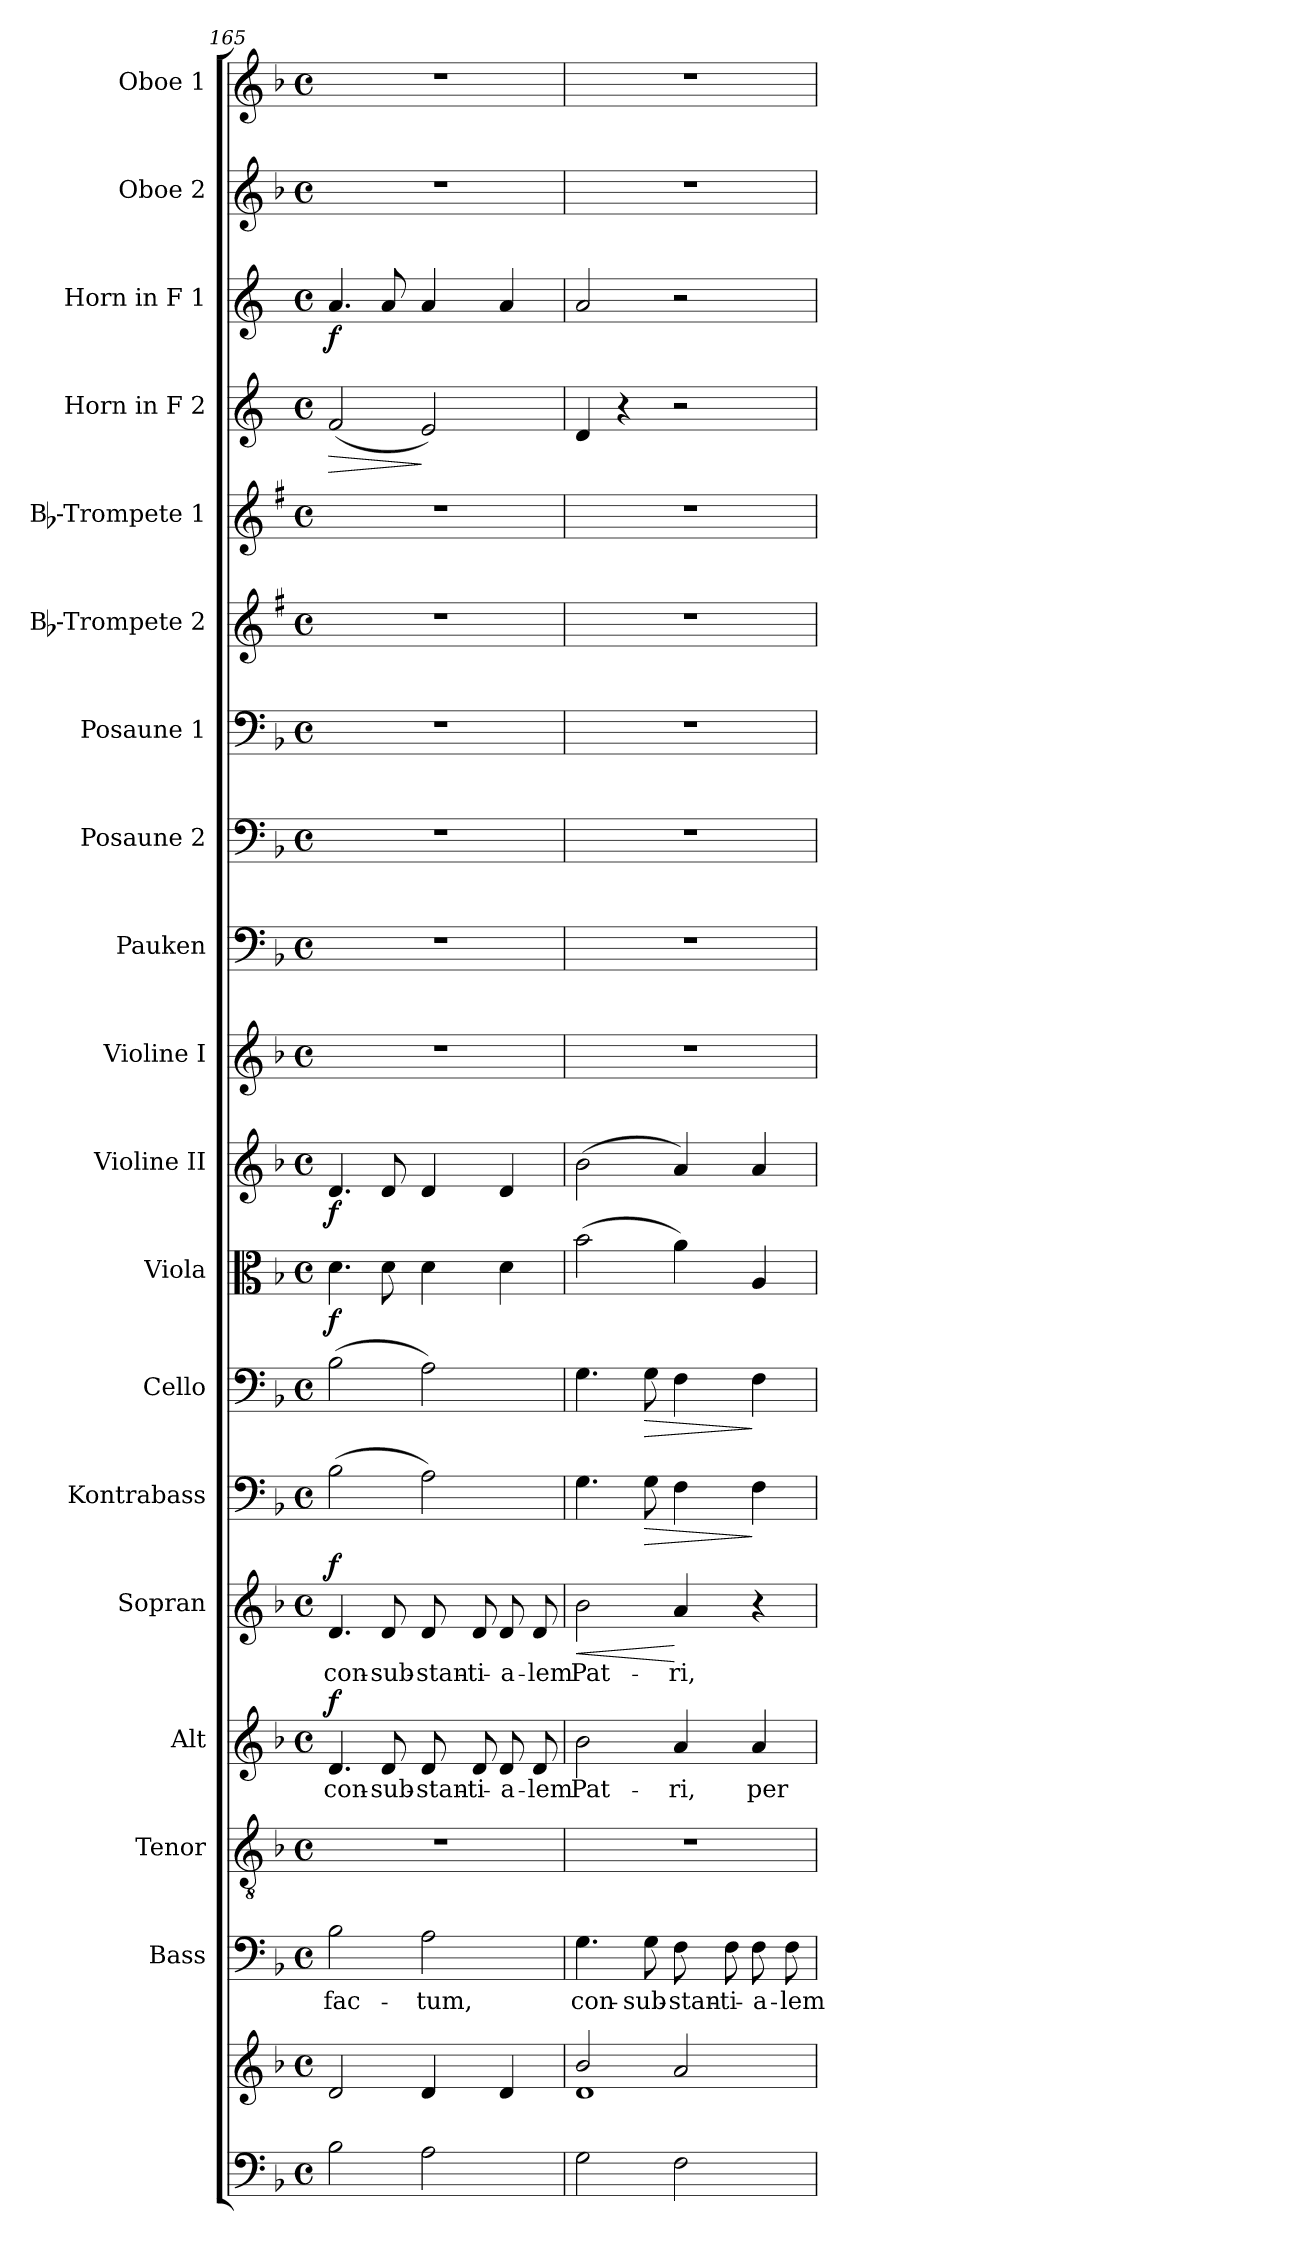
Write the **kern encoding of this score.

**kern	**kern	**kern	**text	**kern	**kern	**text	**dynam	**kern	**text	**dynam	**kern	**dynam	**kern	**dynam	**kern	**dynam	**kern	**dynam	**kern	**kern	**kern	**kern	**kern	**kern	**kern	**dynam	**kern	**dynam	**kern	**kern
*part19	*part19	*part18	*part18	*part17	*part16	*part16	*part16	*part15	*part15	*part15	*part14	*part14	*part13	*part13	*part12	*part12	*part11	*part11	*part10	*part9	*part8	*part7	*part6	*part5	*part4	*part4	*part3	*part3	*part2	*part1
*staff20	*staff19	*staff18	*staff18	*staff17	*staff16	*staff16	*staff16	*staff15	*staff15	*staff15	*staff14	*staff14	*staff13	*staff13	*staff12	*staff12	*staff11	*staff11	*staff10	*staff9	*staff8	*staff7	*staff6	*staff5	*staff4	*staff4	*staff3	*staff3	*staff2	*staff1
*	*	*I"Bass	*	*I"Tenor	*I"Alt	*	*	*I"Sopran	*	*	*I"Kontrabass	*	*I"Cello	*	*I"Viola	*	*I"Violine II	*	*I"Violine I	*I"Pauken	*I"Posaune 2	*I"Posaune 1	*I"Bb-Trompete 2	*I"Bb-Trompete 1	*I"Horn in F 2	*	*I"Horn in F 1	*	*I"Oboe 2	*I"Oboe 1
*	*	*I'B.	*	*I'T.	*I'A.	*	*	*I'S.	*	*	*I'Kb.	*	*	*	*I'Vla.	*	*I'Vl. II	*	*I'Vl. I	*I'Pk.	*I'Pos. 2	*I'Pos. 1	*I'Bb Trp. 2	*I'Bb Trp. 1	*	*	*	*	*I'Ob. 2	*I'Ob. 1
*clefF4	*clefG2	*clefF4	*	*clefGv2	*clefG2	*	*	*clefG2	*	*	*clefF4	*	*clefF4	*	*clefC3	*	*clefG2	*	*clefG2	*clefF4	*clefF4	*clefF4	*clefG2	*clefG2	*clefG2	*	*clefG2	*	*clefG2	*clefG2
*	*	*	*	*	*	*	*	*	*	*	*ITrd7c12	*	*	*	*	*	*	*	*	*	*	*	*ITrd1c2	*ITrd1c2	*ITrd4c7	*	*ITrd4c7	*	*	*
*k[b-]	*k[b-]	*k[b-]	*	*k[b-]	*k[b-]	*	*	*k[b-]	*	*	*k[b-]	*	*k[b-]	*	*k[b-]	*	*k[b-]	*	*k[b-]	*k[b-]	*k[b-]	*k[b-]	*k[b-]	*k[b-]	*k[b-]	*	*k[b-]	*	*k[b-]	*k[b-]
*F:	*F:	*F:	*	*F:	*F:	*	*	*F:	*	*	*F:	*	*F:	*	*F:	*	*F:	*	*F:	*F:	*F:	*F:	*F:	*F:	*F:	*	*F:	*	*F:	*F:
*M4/4	*M4/4	*M4/4	*	*M4/4	*M4/4	*	*	*M4/4	*	*	*M4/4	*	*M4/4	*	*M4/4	*	*M4/4	*	*M4/4	*M4/4	*M4/4	*M4/4	*M4/4	*M4/4	*M4/4	*	*M4/4	*	*M4/4	*M4/4
*met(c)	*met(c)	*met(c)	*	*met(c)	*met(c)	*	*	*met(c)	*	*	*met(c)	*	*met(c)	*	*met(c)	*	*met(c)	*	*met(c)	*met(c)	*met(c)	*met(c)	*met(c)	*met(c)	*met(c)	*	*met(c)	*	*met(c)	*met(c)
=165	=165	=165	=165	=165	=165	=165	=165	=165	=165	=165	=165	=165	=165	=165	=165	=165	=165	=165	=165	=165	=165	=165	=165	=165	=165	=165	=165	=165	=165	=165
!	!	!	!LO:LY:b	!	!	!LO:LY:b	!LO:DY:a	!	!LO:LY:b	!LO:DY:a	!	!	!	!	!	!LO:DY:b	!	!LO:DY:b	!	!	!	!	!	!	!	!LO:HP:b	!	!LO:DY:b	!	!
2B-\	2d/	2B-\	fac-	1r	4.d/	con-	f	4.d/	con-	f	(>2BB-\	.	(>2B-\	.	4.d\	f	4.d/	f	1r	1r	1r	1r	1r	1r	(<2B-/	>	4.d/	f	1r	1r
!	!	!	!	!	!	!LO:LY:b	!	!	!LO:LY:b	!	!	!	!	!	!	!	!	!	!	!	!	!	!	!	!	!	!	!	!	!
.	.	.	.	.	8d/	-sub-	.	8d/	-sub-	.	.	.	.	.	8d\	.	8d/	.	.	.	.	.	.	.	.	.	8d/	.	.	.
!	!	!	!LO:LY:b	!	!	!LO:LY:b	!	!	!LO:LY:b	!	!	!	!	!	!	!	!	!	!	!	!	!	!	!	!	!	!	!	!	!
2A\	4d/	2A\	-tum,	.	8d/	-stan-	.	8d/	-stan-	.	2AA\)	.	2A\)	.	4d\	.	4d/	.	.	.	.	.	.	.	2A/)	]	4d/	.	.	.
!	!	!	!	!	!	!LO:LY:b	!	!	!LO:LY:b	!	!	!	!	!	!	!	!	!	!	!	!	!	!	!	!	!	!	!	!	!
.	.	.	.	.	8d/	-ti-	.	8d/	-ti-	.	.	.	.	.	.	.	.	.	.	.	.	.	.	.	.	.	.	.	.	.
!	!	!	!	!	!	!LO:LY:b	!	!	!LO:LY:b	!	!	!	!	!	!	!	!	!	!	!	!	!	!	!	!	!	!	!	!	!
.	4d/	.	.	.	8d/	-a-	.	8d/	-a-	.	.	.	.	.	4d\	.	4d/	.	.	.	.	.	.	.	.	.	4d/	.	.	.
!	!	!	!	!	!	!LO:LY:b	!	!	!LO:LY:b	!	!	!	!	!	!	!	!	!	!	!	!	!	!	!	!	!	!	!	!	!
.	.	.	.	.	8d/	-lem	.	8d/	-lem	.	.	.	.	.	.	.	.	.	.	.	.	.	.	.	.	.	.	.	.	.
!!LO:PB:g=z
=166	=166	=166	=166	=166	=166	=166	=166	=166	=166	=166	=166	=166	=166	=166	=166	=166	=166	=166	=166	=166	=166	=166	=166	=166	=166	=166	=166	=166	=166	=166
*	*^	*	*	*	*	*	*	*	*	*	*	*	*	*	*	*	*	*	*	*	*	*	*	*	*	*	*	*	*	*
!	!	!	!	!LO:LY:b	!	!	!LO:LY:b	!	!	!LO:LY:b	!LO:HP:b	!	!	!	!	!	!	!	!	!	!	!	!	!	!	!	!	!	!	!	!
!	!	!	!	!	!	!	!	!	!	!	!LO:HP:n=1:b	!	!	!	!	!	!	!	!	!	!	!	!	!	!	!	!	!	!	!	!
2G\	2b-/	1d	4.G\	con-	1r	2b-\	Pat-	.	2b-\	Pat-	< >	4.GG\	.	4.G\	.	(>2b-\	.	(>2b-\	.	1r	1r	1r	1r	1r	1r	4G/	.	2d/	.	1r	1r
.	.	.	.	.	.	.	.	.	.	.	.	.	.	.	.	.	.	.	.	.	.	.	.	.	.	4r	.	.	.	.	.
!	!	!	!	!LO:LY:b	!	!	!	!	!	!	!	!	!LO:HP:b	!	!LO:HP:b	!	!	!	!	!	!	!	!	!	!	!	!	!	!	!	!
.	.	.	8G\	-sub-	.	.	.	.	.	.	.	8GG\	>	8G\	>	.	.	.	.	.	.	.	.	.	.	.	.	.	.	.	.
!	!	!	!	!LO:LY:b	!	!	!LO:LY:b	!	!	!LO:LY:b	!	!	!	!	!	!	!	!	!	!	!	!	!	!	!	!	!	!	!	!	!
2F\	2a/	.	8F\	-stan-	.	4a/	-ri,	.	4a/	-ri,	[	4FF\	.	4F\	.	4a\)	.	4a/)	.	.	.	.	.	.	.	2r	.	2r	.	.	.
!	!	!	!	!LO:LY:b	!	!	!	!	!	!	!	!	!	!	!	!	!	!	!	!	!	!	!	!	!	!	!	!	!	!	!
.	.	.	8F\	-ti-	.	.	.	.	.	.	.	.	.	.	.	.	.	.	.	.	.	.	.	.	.	.	.	.	.	.	.
!	!	!	!	!LO:LY:b	!	!	!LO:LY:b	!	!	!	!	!	!	!	!	!	!	!	!	!	!	!	!	!	!	!	!	!	!	!	!
.	.	.	8F\	-a-	.	4a/	per	.	4r	.	]	4FF\	]	4F\	]	4A/	.	4a/	.	.	.	.	.	.	.	.	.	.	.	.	.
!	!	!	!	!LO:LY:b	!	!	!	!	!	!	!	!	!	!	!	!	!	!	!	!	!	!	!	!	!	!	!	!	!	!	!
.	.	.	8F\	-lem	.	.	.	.	.	.	.	.	.	.	.	.	.	.	.	.	.	.	.	.	.	.	.	.	.	.	.
*	*v	*v	*	*	*	*	*	*	*	*	*	*	*	*	*	*	*	*	*	*	*	*	*	*	*	*	*	*	*	*	*
=	=	=	=	=	=	=	=	=	=	=	=	=	=	=	=	=	=	=	=	=	=	=	=	=	=	=	=	=	=	=
*-	*-	*-	*-	*-	*-	*-	*-	*-	*-	*-	*-	*-	*-	*-	*-	*-	*-	*-	*-	*-	*-	*-	*-	*-	*-	*-	*-	*-	*-	*-
